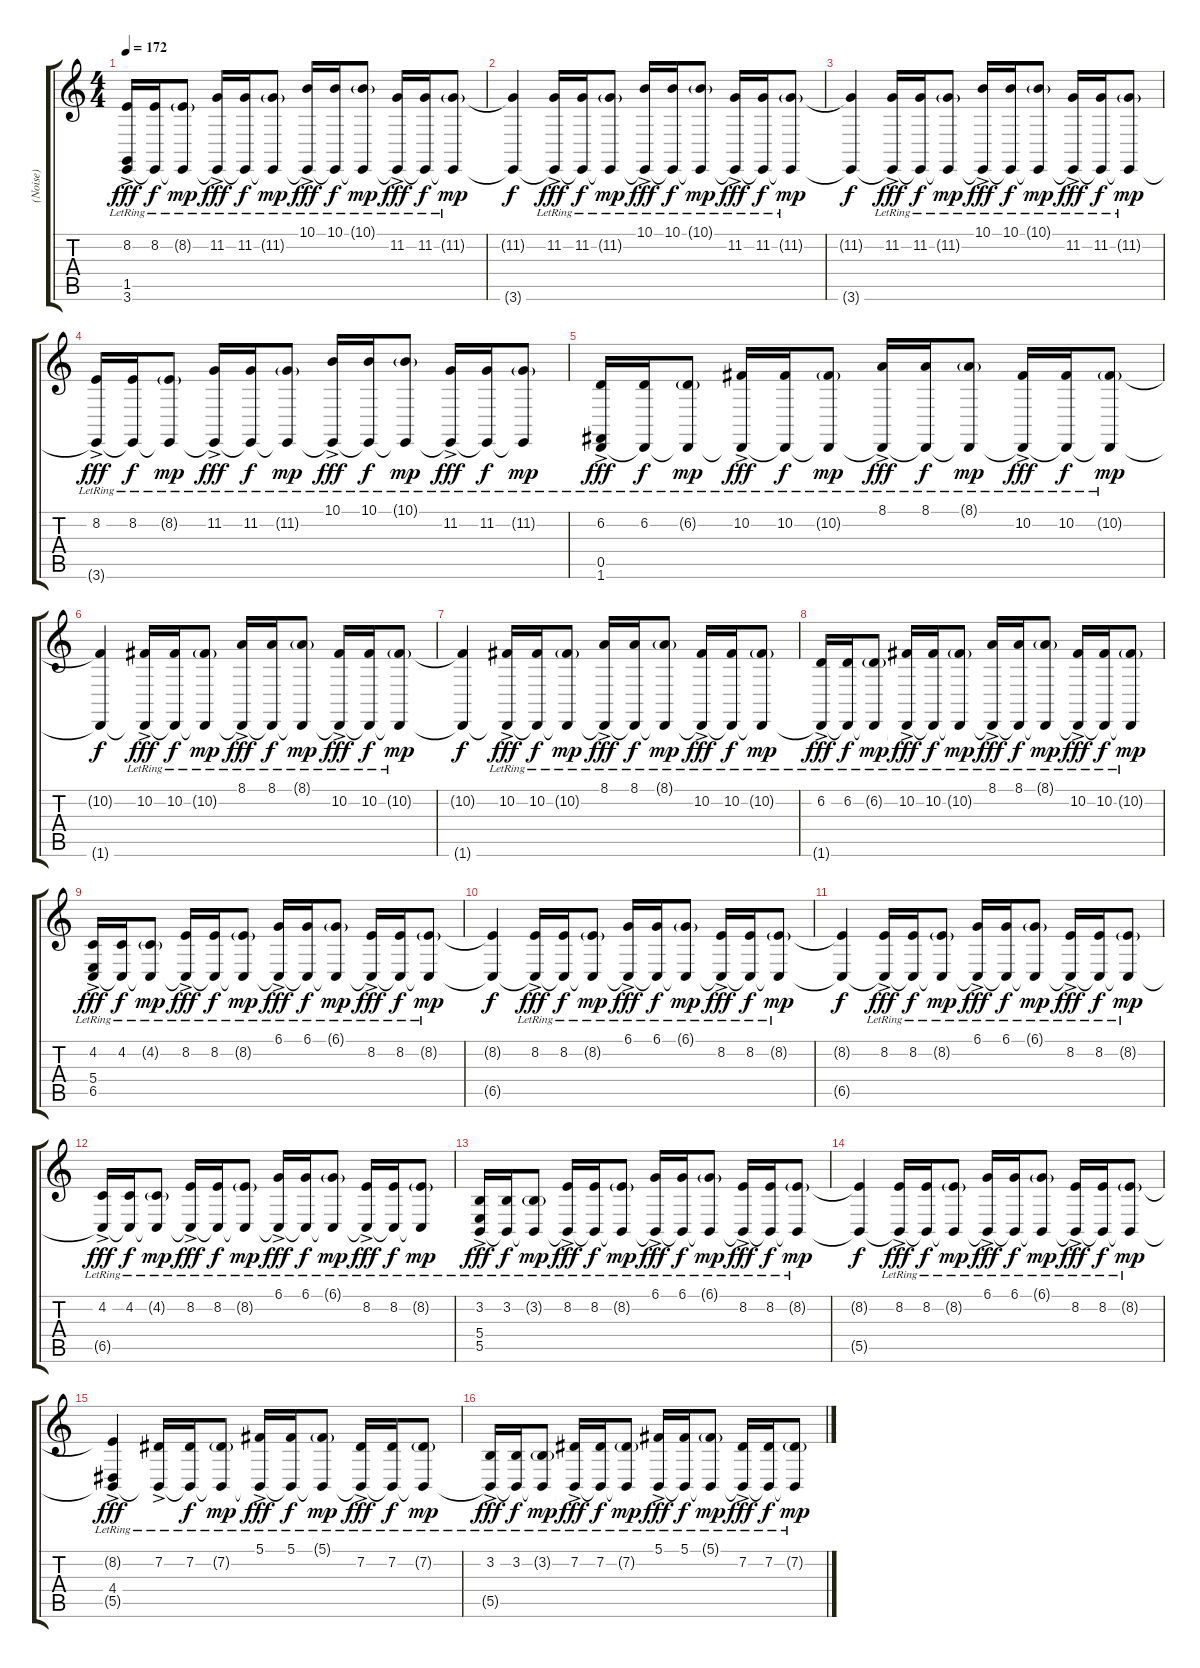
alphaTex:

\track ("(Noise)" "(Noise)") {instrument fx6goblins}
\staff {score tabs}
\tuning (Db4 Ab3 E3 B2 Gb2 Db2) {hide}
\ts (4 4)
\tempo 172
\clef g2
\ks c
(8.2{ac lr} 1.5{ac lr} 3.6{ac lr}).16{dy fff} (8.2{lr} 3.6{t}).16{dy f} (8.2{g lr} 3.6{t}).8{dy mp} (11.2{ac lr} 3.6{t}).16{dy fff} (11.2{lr} 3.6{t}).16{dy f} (11.2{g lr} 3.6{t}).8{dy mp} (10.1{ac lr} 3.6{t}).16{dy fff} (10.1{lr} 3.6{t}).16{dy f} (10.1{g lr} 3.6{t}).8{dy mp} (11.2{ac lr} 3.6{t}).16{dy fff} (11.2{lr} 3.6{t}).16{dy f} (11.2{g lr} 3.6{t}).8{dy mp} |
(11.2{t} 3.6{t}).4{dy f} (11.2{ac lr} 3.6{t}).16{dy fff} (11.2{lr} 3.6{t}).16{dy f} (11.2{g lr} 3.6{t}).8{dy mp} (10.1{ac lr} 3.6{t}).16{dy fff} (10.1{lr} 3.6{t}).16{dy f} (10.1{g lr} 3.6{t}).8{dy mp} (11.2{ac lr} 3.6{t}).16{dy fff} (11.2{lr} 3.6{t}).16{dy f} (11.2{g lr} 3.6{t}).8{dy mp} |
(11.2{t} 3.6{t}).4{dy f} (11.2{ac lr} 3.6{t}).16{dy fff} (11.2{lr} 3.6{t}).16{dy f} (11.2{g lr} 3.6{t}).8{dy mp} (10.1{ac lr} 3.6{t}).16{dy fff} (10.1{lr} 3.6{t}).16{dy f} (10.1{g lr} 3.6{t}).8{dy mp} (11.2{ac lr} 3.6{t}).16{dy fff} (11.2{lr} 3.6{t}).16{dy f} (11.2{g lr} 3.6{t}).8{dy mp} |
(8.2{ac lr} 3.6{t}).16{dy fff} (8.2{lr} 3.6{t}).16{dy f} (8.2{g lr} 3.6{t}).8{dy mp} (11.2{ac lr} 3.6{t}).16{dy fff} (11.2{lr} 3.6{t}).16{dy f} (11.2{g lr} 3.6{t}).8{dy mp} (10.1{ac lr} 3.6{t}).16{dy fff} (10.1{lr} 3.6{t}).16{dy f} (10.1{g lr} 3.6{t}).8{dy mp} (11.2{ac lr} 3.6{t}).16{dy fff} (11.2{lr} 3.6{t}).16{dy f} (11.2{g lr} 3.6{t}).8{dy mp} |
(6.2{ac lr} 0.5{ac lr} 1.6{ac lr}).16{dy fff} (6.2{lr} 1.6{t}).16{dy f} (6.2{g lr} 1.6{t}).8{dy mp} (10.2{ac lr} 1.6{t}).16{dy fff} (10.2{lr} 1.6{t}).16{dy f} (10.2{g lr} 1.6{t}).8{dy mp} (8.1{ac lr} 1.6{t}).16{dy fff} (8.1{lr} 1.6{t}).16{dy f} (8.1{g lr} 1.6{t}).8{dy mp} (10.2{ac lr} 1.6{t}).16{dy fff} (10.2{lr} 1.6{t}).16{dy f} (10.2{g lr} 1.6{t}).8{dy mp} |
(10.2{t} 1.6{t}).4{dy f} (10.2{ac lr} 1.6{t}).16{dy fff} (10.2{lr} 1.6{t}).16{dy f} (10.2{g lr} 1.6{t}).8{dy mp} (8.1{ac lr} 1.6{t}).16{dy fff} (8.1{lr} 1.6{t}).16{dy f} (8.1{g lr} 1.6{t}).8{dy mp} (10.2{ac lr} 1.6{t}).16{dy fff} (10.2{lr} 1.6{t}).16{dy f} (10.2{g lr} 1.6{t}).8{dy mp} |
(10.2{t} 1.6{t}).4{dy f} (10.2{ac lr} 1.6{t}).16{dy fff} (10.2{lr} 1.6{t}).16{dy f} (10.2{g lr} 1.6{t}).8{dy mp} (8.1{ac lr} 1.6{t}).16{dy fff} (8.1{lr} 1.6{t}).16{dy f} (8.1{g lr} 1.6{t}).8{dy mp} (10.2{ac lr} 1.6{t}).16{dy fff} (10.2{lr} 1.6{t}).16{dy f} (10.2{g lr} 1.6{t}).8{dy mp} |
(6.2{ac lr} 1.6{t}).16{dy fff} (6.2{lr} 1.6{t}).16{dy f} (6.2{g lr} 1.6{t}).8{dy mp} (10.2{ac lr} 1.6{t}).16{dy fff} (10.2{lr} 1.6{t}).16{dy f} (10.2{g lr} 1.6{t}).8{dy mp} (8.1{ac lr} 1.6{t}).16{dy fff} (8.1{lr} 1.6{t}).16{dy f} (8.1{g lr} 1.6{t}).8{dy mp} (10.2{ac lr} 1.6{t}).16{dy fff} (10.2{lr} 1.6{t}).16{dy f} (10.2{g lr} 1.6{t}).8{dy mp} |
(4.2{ac lr} 5.4{ac lr} 6.5{ac lr}).16{dy fff} (4.2{lr} 6.5{t}).16{dy f} (4.2{g lr} 6.5{t}).8{dy mp} (8.2{ac lr} 6.5{t}).16{dy fff} (8.2{lr} 6.5{t}).16{dy f} (8.2{g lr} 6.5{t}).8{dy mp} (6.1{ac lr} 6.5{t}).16{dy fff} (6.1{lr} 6.5{t}).16{dy f} (6.1{g lr} 6.5{t}).8{dy mp} (8.2{ac lr} 6.5{t}).16{dy fff} (8.2{lr} 6.5{t}).16{dy f} (8.2{g lr} 6.5{t}).8{dy mp} |
(8.2{t} 6.5{t}).4{dy f} (8.2{ac lr} 6.5{t}).16{dy fff} (8.2{lr} 6.5{t}).16{dy f} (8.2{g lr} 6.5{t}).8{dy mp} (6.1{ac lr} 6.5{t}).16{dy fff} (6.1{lr} 6.5{t}).16{dy f} (6.1{g lr} 6.5{t}).8{dy mp} (8.2{ac lr} 6.5{t}).16{dy fff} (8.2{lr} 6.5{t}).16{dy f} (8.2{g lr} 6.5{t}).8{dy mp} |
(8.2{t} 6.5{t}).4{dy f} (8.2{ac lr} 6.5{t}).16{dy fff} (8.2{lr} 6.5{t}).16{dy f} (8.2{g lr} 6.5{t}).8{dy mp} (6.1{ac lr} 6.5{t}).16{dy fff} (6.1{lr} 6.5{t}).16{dy f} (6.1{g lr} 6.5{t}).8{dy mp} (8.2{ac lr} 6.5{t}).16{dy fff} (8.2{lr} 6.5{t}).16{dy f} (8.2{g lr} 6.5{t}).8{dy mp} |
(4.2{ac lr} 6.5{t}).16{dy fff} (4.2{lr} 6.5{t}).16{dy f} (4.2{g lr} 6.5{t}).8{dy mp} (8.2{ac lr} 6.5{t}).16{dy fff} (8.2{lr} 6.5{t}).16{dy f} (8.2{g lr} 6.5{t}).8{dy mp} (6.1{ac lr} 6.5{t}).16{dy fff} (6.1{lr} 6.5{t}).16{dy f} (6.1{g lr} 6.5{t}).8{dy mp} (8.2{ac lr} 6.5{t}).16{dy fff} (8.2{lr} 6.5{t}).16{dy f} (8.2{g lr} 6.5{t}).8{dy mp} |
(3.2{ac lr} 5.4{ac lr} 5.5{ac lr}).16{dy fff} (3.2{lr} 5.5{t}).16{dy f} (3.2{g lr} 5.5{t}).8{dy mp} (8.2{ac lr} 5.5{t}).16{dy fff} (8.2{lr} 5.5{t}).16{dy f} (8.2{g lr} 5.5{t}).8{dy mp} (6.1{ac lr} 5.5{t}).16{dy fff} (6.1{lr} 5.5{t}).16{dy f} (6.1{g lr} 5.5{t}).8{dy mp} (8.2{ac lr} 5.5{t}).16{dy fff} (8.2{lr} 5.5{t}).16{dy f} (8.2{g lr} 5.5{t}).8{dy mp} |
(8.2{t} 5.5{t}).4{dy f} (8.2{ac lr} 5.5{t}).16{dy fff} (8.2{lr} 5.5{t}).16{dy f} (8.2{g lr} 5.5{t}).8{dy mp} (6.1{ac lr} 5.5{t}).16{dy fff} (6.1{lr} 5.5{t}).16{dy f} (6.1{g lr} 5.5{t}).8{dy mp} (8.2{ac lr} 5.5{t}).16{dy fff} (8.2{lr} 5.5{t}).16{dy f} (8.2{g lr} 5.5{t}).8{dy mp} |
(8.2{t} 4.4{ac lr} 5.5{t}).4{dy fff} (7.2{ac lr} 5.5{t}).16 (7.2{lr} 5.5{t}).16{dy f} (7.2{g lr} 5.5{t}).8{dy mp} (5.1{ac lr} 5.5{t}).16{dy fff} (5.1{lr} 5.5{t}).16{dy f} (5.1{g lr} 5.5{t}).8{dy mp} (7.2{ac lr} 5.5{t}).16{dy fff} (7.2{lr} 5.5{t}).16{dy f} (7.2{g lr} 5.5{t}).8{dy mp} |
(3.2{ac lr} 5.5{t}).16{dy fff} (3.2{lr} 5.5{t}).16{dy f} (3.2{g lr} 5.5{t}).8{dy mp} (7.2{ac lr} 5.5{t}).16{dy fff} (7.2{lr} 5.5{t}).16{dy f} (7.2{g lr} 5.5{t}).8{dy mp} (5.1{ac lr} 5.5{t}).16{dy fff} (5.1{lr} 5.5{t}).16{dy f} (5.1{g lr} 5.5{t}).8{dy mp} (7.2{ac lr} 5.5{t}).16{dy fff} (7.2{lr} 5.5{t}).16{dy f} (7.2{g lr} 5.5{t}).8{dy mp}
